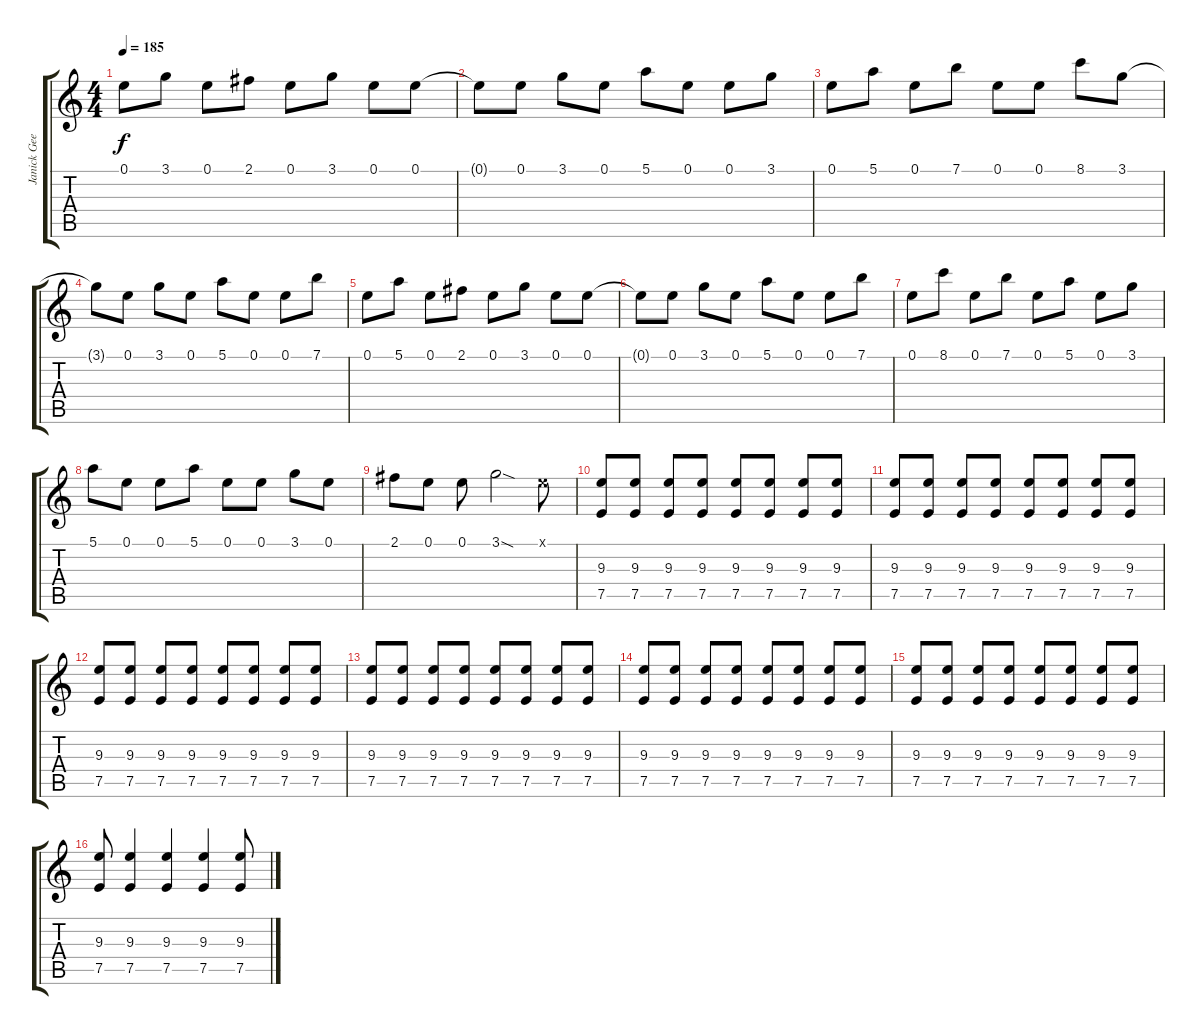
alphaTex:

\track ("Janick Geers" "Janick Gee") {instrument overdrivenguitar}
\staff {score tabs}
\tuning (E4 B3 G3 D3 A2 E2) {hide}
\ts (4 4)
\tempo 185
\clef g2
\ks c
0.1.8{dy f} 3.1.8 0.1.8 2.1.8 0.1.8 3.1.8 0.1.8 0.1.8 |
0.1{t}.8 0.1.8 3.1.8 0.1.8 5.1.8 0.1.8 0.1.8 3.1.8 |
0.1.8 5.1.8 0.1.8 7.1.8 0.1.8 0.1.8 8.1.8 3.1.8 |
3.1{t}.8 0.1.8 3.1.8 0.1.8 5.1.8 0.1.8 0.1.8 7.1.8 |
0.1.8 5.1.8 0.1.8 2.1.8 0.1.8 3.1.8 0.1.8 0.1.8 |
0.1{t}.8 0.1.8 3.1.8 0.1.8 5.1.8 0.1.8 0.1.8 7.1.8 |
0.1.8 8.1.8 0.1.8 7.1.8 0.1.8 5.1.8 0.1.8 3.1.8 |
5.1.8 0.1.8 0.1.8 5.1.8 0.1.8 0.1.8 3.1.8 0.1.8 |
2.1.8 0.1.8 0.1.8 3.1{sod}.2 0.1{x}.8 |
(9.3 7.5).8{volume 14 balance 0} (9.3 7.5).8 (9.3 7.5).8 (9.3 7.5).8 (9.3 7.5).8 (9.3 7.5).8 (9.3 7.5).8 (9.3 7.5).8 |
(9.3 7.5).8 (9.3 7.5).8 (9.3 7.5).8 (9.3 7.5).8 (9.3 7.5).8 (9.3 7.5).8 (9.3 7.5).8 (9.3 7.5).8 |
(9.3 7.5).8 (9.3 7.5).8 (9.3 7.5).8 (9.3 7.5).8 (9.3 7.5).8 (9.3 7.5).8 (9.3 7.5).8 (9.3 7.5).8 |
(9.3 7.5).8 (9.3 7.5).8 (9.3 7.5).8 (9.3 7.5).8 (9.3 7.5).8 (9.3 7.5).8 (9.3 7.5).8 (9.3 7.5).8 |
(9.3 7.5).8 (9.3 7.5).8 (9.3 7.5).8 (9.3 7.5).8 (9.3 7.5).8 (9.3 7.5).8 (9.3 7.5).8 (9.3 7.5).8 |
(9.3 7.5).8 (9.3 7.5).8 (9.3 7.5).8 (9.3 7.5).8 (9.3 7.5).8 (9.3 7.5).8 (9.3 7.5).8 (9.3 7.5).8 |
(9.3 7.5).8 (9.3 7.5).4 (9.3 7.5).4 (9.3 7.5).4 (9.3{ss} 7.5{ss}).8
